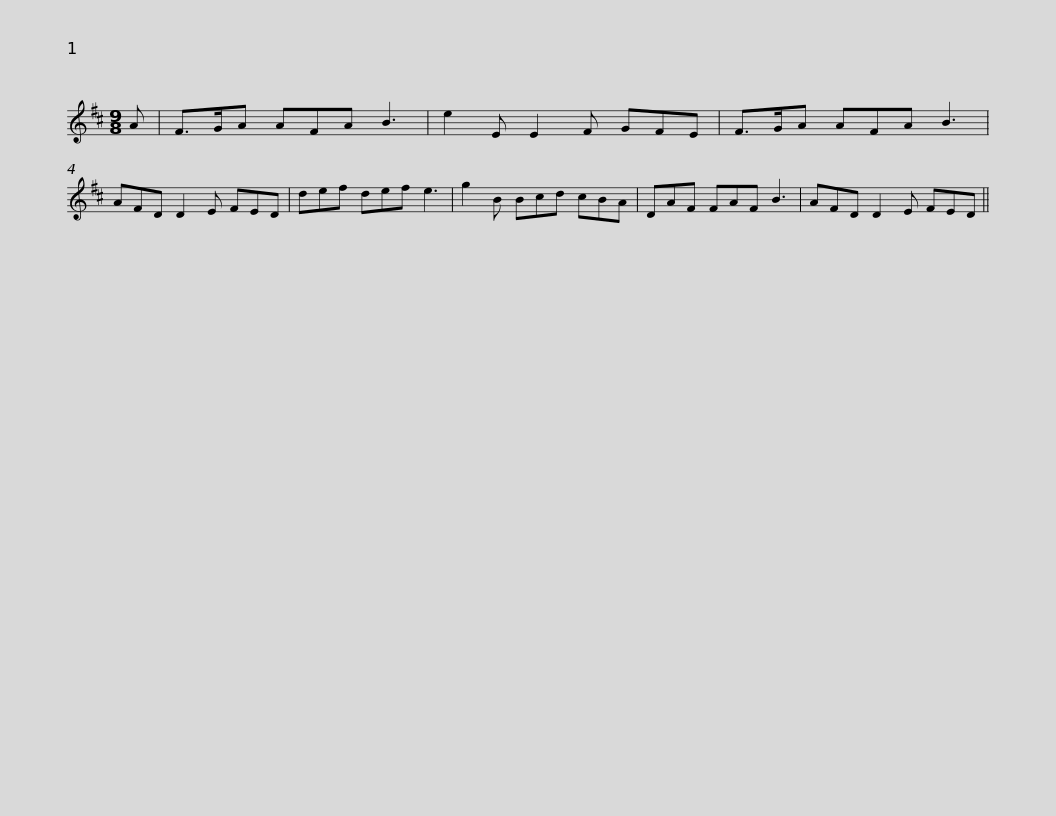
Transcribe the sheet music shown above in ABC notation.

X:1
L:1/8
M:9/8
I:linebreak $
K:D
V:1 treble
V:1
 A | F>GA AFA B3 | e2 E E2 F GFE | F>GA AFA B3 | AFD D2 E FED | %5
 def def e3 |$ g2 B Bcd cBA | DAF FAF B3 | AFD D2 E FED || %9
